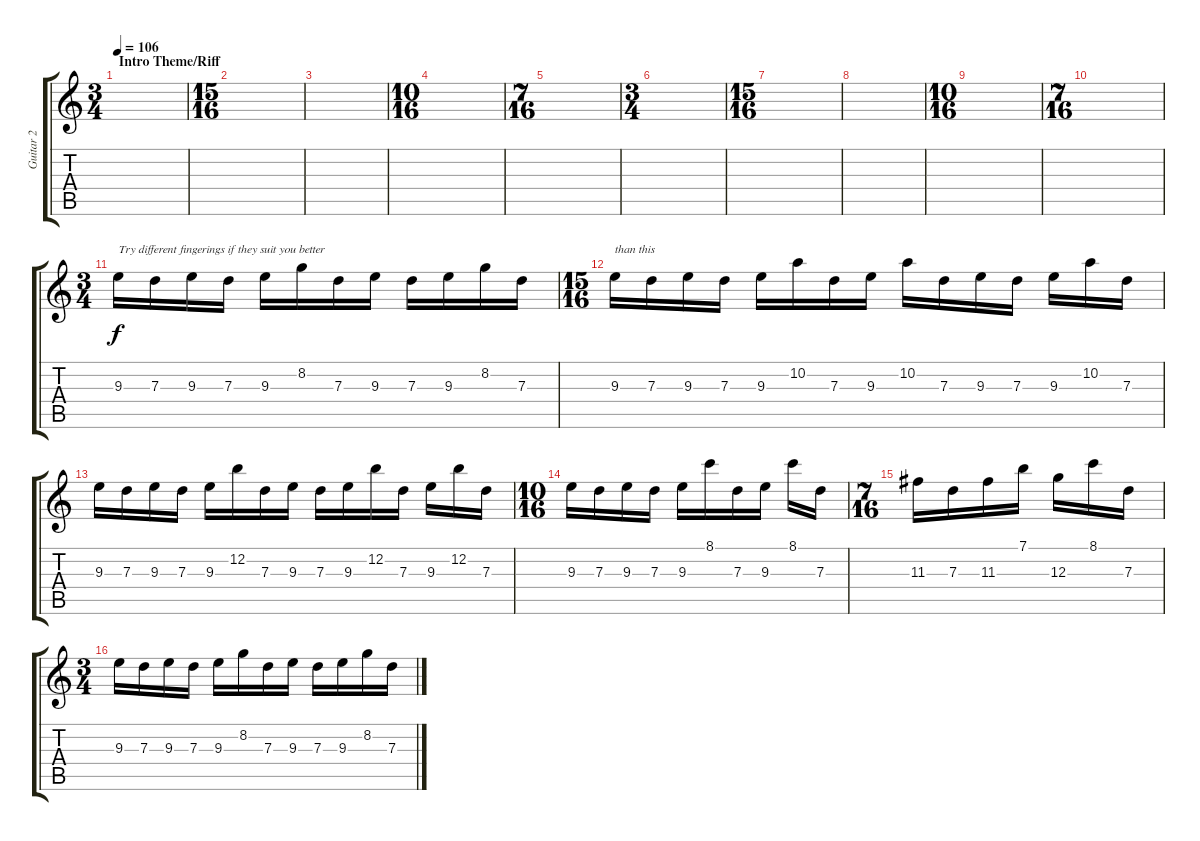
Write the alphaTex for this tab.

\track ("Guitar 2" "Guitar 2") {instrument distortionguitar}
\staff {score tabs}
\tuning (E4 B3 G3 D3 A2 D2) {hide}
\ts (3 4)
\section ("" "Intro Theme/Riff")
\tempo 106
\clef g2
\ks c
|
\ts (15 16)
|
|
\ts (10 16)
|
\ts (7 16)
|
\ts (3 4)
|
\ts (15 16)
|
|
\ts (10 16)
|
\ts (7 16)
|
\ts (3 4)
9.3.16{txt "Try different fingerings if they suit you better"} 7.3.16 9.3.16 7.3.16 9.3.16 8.2.16 7.3.16 9.3.16 7.3.16 9.3.16 8.2.16 7.3.16 |
\ts (15 16)
9.3.16{txt "than this"} 7.3.16 9.3.16 7.3.16 9.3.16 10.2.16 7.3.16 9.3.16 10.2.16 7.3.16 9.3.16 7.3.16 9.3.16 10.2.16 7.3.16 |
9.3.16 7.3.16 9.3.16 7.3.16 9.3.16 12.2.16 7.3.16 9.3.16 7.3.16 9.3.16 12.2.16 7.3.16 9.3.16 12.2.16 7.3.16 |
\ts (10 16)
9.3.16 7.3.16 9.3.16 7.3.16 9.3.16 8.1.16 7.3.16 9.3.16 8.1.16 7.3.16 |
\ts (7 16)
11.3.16 7.3.16 11.3.16 7.1.16 12.3.16 8.1.16 7.3.16 |
\ts (3 4)
9.3.16 7.3.16 9.3.16 7.3.16 9.3.16 8.2.16 7.3.16 9.3.16 7.3.16 9.3.16 8.2.16 7.3.16
